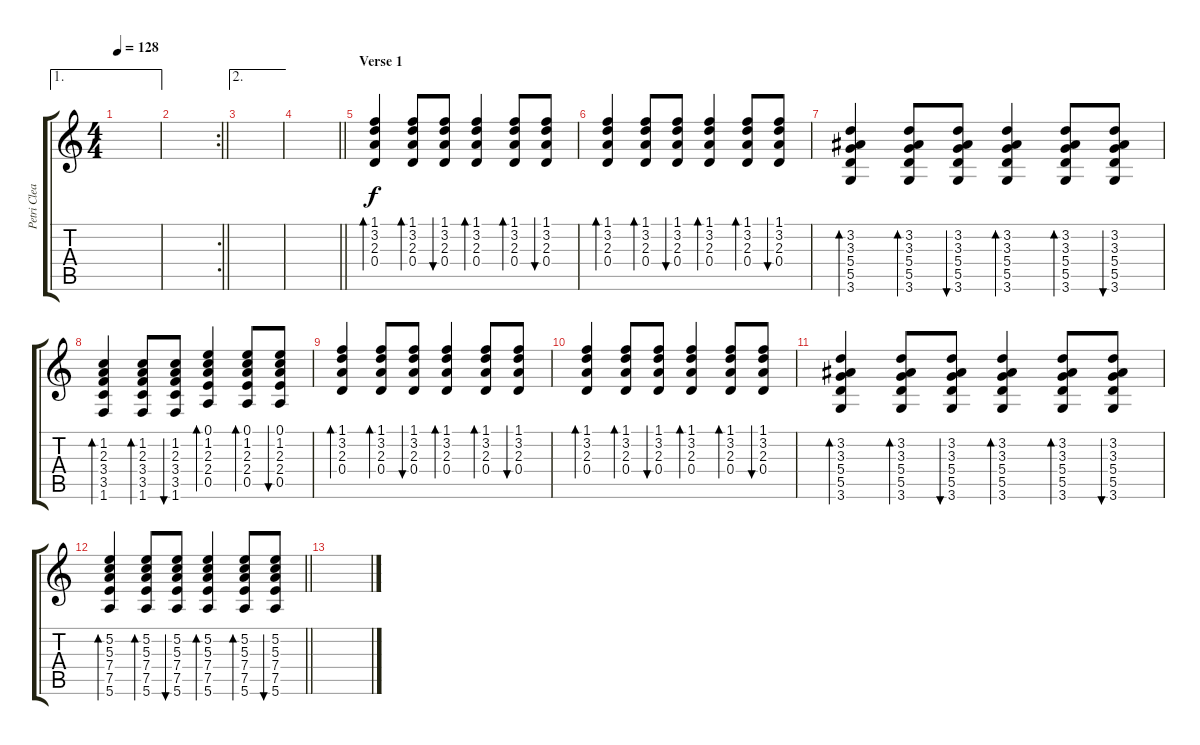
\track ("Petri Clean" "Petri Clea") {instrument acousticguitarsteel}
\staff {score tabs}
\tuning (E4 B3 G3 D3 A2 E2) {hide}
\ae 1
\ts (4 4)
\tempo 128
\clef g2
\ks c
|
\rc 2
\barLineRight lightlight
|
\ae 2
|
\barLineRight lightlight
|
\section ("" "Verse 1")
(1.1 3.2 2.3 0.4).4{bd 60} (1.1 3.2 2.3 0.4).8{bd 60} (1.1 3.2 2.3 0.4).8{bu 60} (1.1 3.2 2.3 0.4).4{bd 60} (1.1 3.2 2.3 0.4).8{bd 60} (1.1 3.2 2.3 0.4).8{bu 60} |
(1.1 3.2 2.3 0.4).4{bd 60} (1.1 3.2 2.3 0.4).8{bd 60} (1.1 3.2 2.3 0.4).8{bu 60} (1.1 3.2 2.3 0.4).4{bd 60} (1.1 3.2 2.3 0.4).8{bd 60} (1.1 3.2 2.3 0.4).8{bu 60} |
(3.2 3.3 5.4 5.5 3.6).4{bd 60} (3.2 3.3 5.4 5.5 3.6).8{bd 60} (3.2 3.3 5.4 5.5 3.6).8{bu 60} (3.2 3.3 5.4 5.5 3.6).4{bd 60} (3.2 3.3 5.4 5.5 3.6).8{bd 60} (3.2 3.3 5.4 5.5 3.6).8{bu 60} |
(1.2 2.3 3.4 3.5 1.6).4{bd 60} (1.2 2.3 3.4 3.5 1.6).8{bd 60} (1.2 2.3 3.4 3.5 1.6).8{bu 60} (0.1 1.2 2.3 2.4 0.5).4{bd 60} (0.1 1.2 2.3 2.4 0.5).8{bd 60} (0.1 1.2 2.3 2.4 0.5).8{bu 60} |
(1.1 3.2 2.3 0.4).4{bd 60} (1.1 3.2 2.3 0.4).8{bd 60} (1.1 3.2 2.3 0.4).8{bu 60} (1.1 3.2 2.3 0.4).4{bd 60} (1.1 3.2 2.3 0.4).8{bd 60} (1.1 3.2 2.3 0.4).8{bu 60} |
(1.1 3.2 2.3 0.4).4{bd 60} (1.1 3.2 2.3 0.4).8{bd 60} (1.1 3.2 2.3 0.4).8{bu 60} (1.1 3.2 2.3 0.4).4{bd 60} (1.1 3.2 2.3 0.4).8{bd 60} (1.1 3.2 2.3 0.4).8{bu 60} |
(3.2 3.3 5.4 5.5 3.6).4{bd 60} (3.2 3.3 5.4 5.5 3.6).8{bd 60} (3.2 3.3 5.4 5.5 3.6).8{bu 60} (3.2 3.3 5.4 5.5 3.6).4{bd 60} (3.2 3.3 5.4 5.5 3.6).8{bd 60} (3.2 3.3 5.4 5.5 3.6).8{bu 60} |
\barLineRight lightlight
(5.2 5.3 7.4 7.5 5.6).4{bd 60} (5.2 5.3 7.4 7.5 5.6).8{bd 60} (5.2 5.3 7.4 7.5 5.6).8{bu 60} (5.2 5.3 7.4 7.5 5.6).4{bd 60} (5.2 5.3 7.4 7.5 5.6).8{bd 60} (5.2 5.3 7.4 7.5 5.6).8{bu 60} |
\section ("" "")
